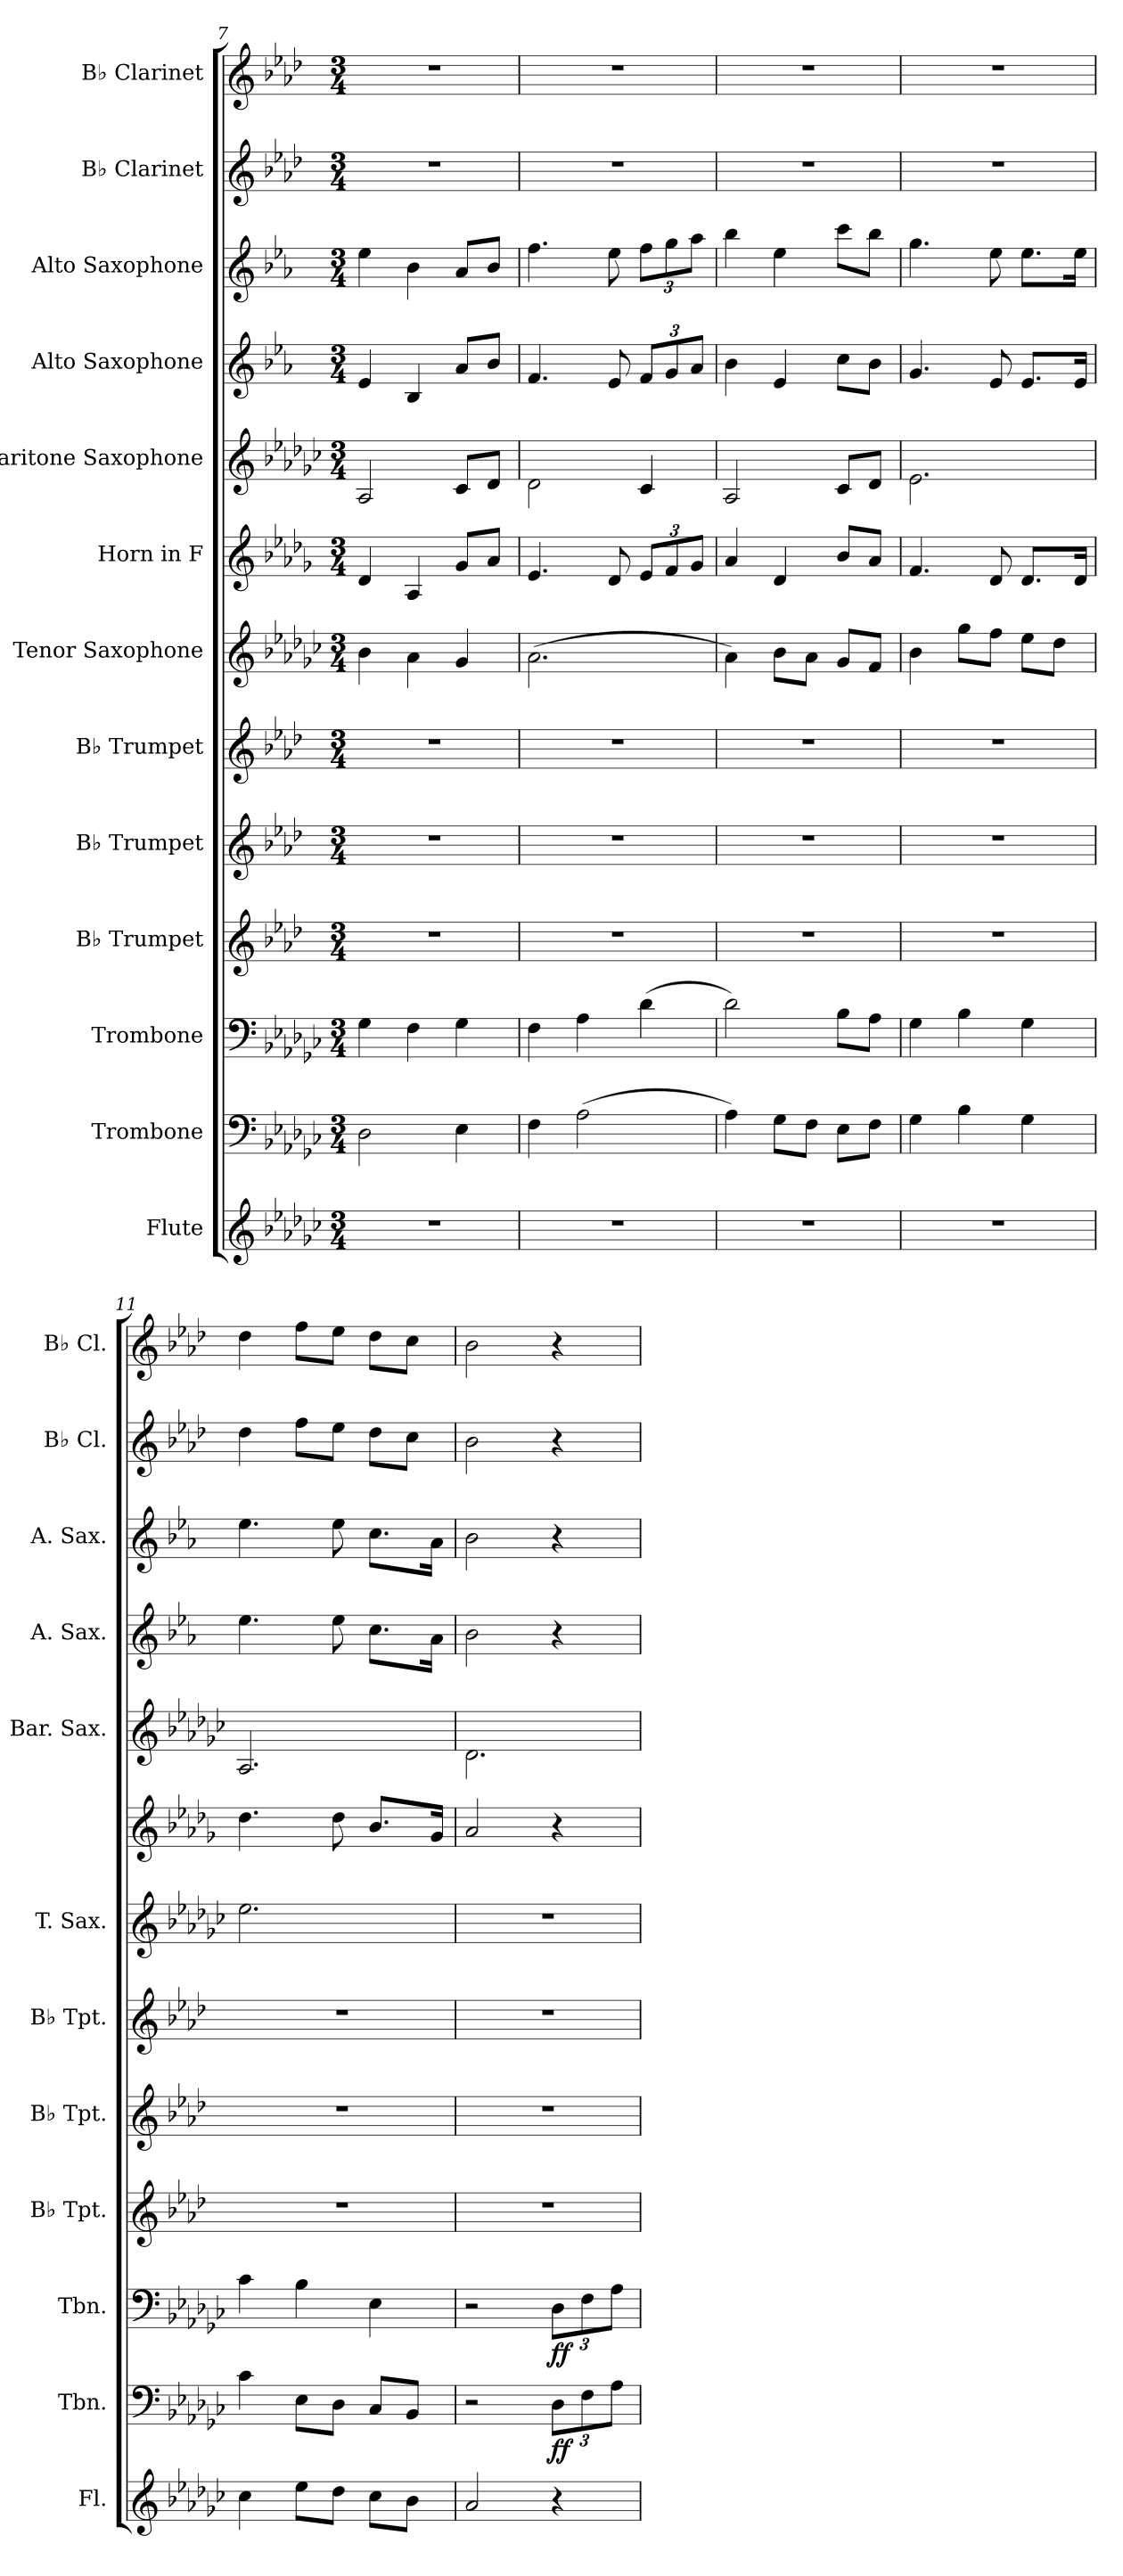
**kern	**kern	**dynam	**kern	**dynam	**kern	**kern	**kern	**kern	**kern	**kern	**kern	**kern	**kern	**kern
*part13	*part12	*part12	*part11	*part11	*part10	*part9	*part8	*part7	*part6	*part5	*part4	*part3	*part2	*part1
*staff13	*staff12	*staff12	*staff11	*staff11	*staff10	*staff9	*staff8	*staff7	*staff6	*staff5	*staff4	*staff3	*staff2	*staff1
*I"Flute	*I"Trombone	*	*I"Trombone	*	*I"B♭ Trumpet	*I"B♭ Trumpet	*I"B♭ Trumpet	*I"Tenor Saxophone	*I"Horn in F	*I"Baritone Saxophone	*I"Alto Saxophone	*I"Alto Saxophone	*I"B♭ Clarinet	*I"B♭ Clarinet
*I'Fl.	*I'Tbn.	*	*I'Tbn.	*	*I'B♭ Tpt.	*I'B♭ Tpt.	*I'B♭ Tpt.	*I'T. Sax.	*	*I'Bar. Sax.	*I'A. Sax.	*I'A. Sax.	*I'B♭ Cl.	*I'B♭ Cl.
*clefG2	*clefF4	*	*clefF4	*	*clefG2	*clefG2	*clefG2	*clefG2	*clefG2	*clefG2	*clefG2	*clefG2	*clefG2	*clefG2
*	*	*	*	*	*ITrd1c2	*ITrd1c2	*ITrd1c2	*ITrd8c14	*ITrd4c7	*ITrd12c21	*ITrd5c9	*ITrd5c9	*ITrd1c2	*ITrd1c2
*k[b-e-a-d-g-c-]	*k[b-e-a-d-g-c-]	*	*k[b-e-a-d-g-c-]	*	*k[b-e-a-d-g-c-]	*k[b-e-a-d-g-c-]	*k[b-e-a-d-g-c-]	*k[b-e-a-d-g-c-]	*k[b-e-a-d-g-c-]	*k[b-e-a-d-g-c-]	*k[b-e-a-d-g-c-]	*k[b-e-a-d-g-c-]	*k[b-e-a-d-g-c-]	*k[b-e-a-d-g-c-]
*M3/4	*M3/4	*	*M3/4	*	*M3/4	*M3/4	*M3/4	*M3/4	*M3/4	*M3/4	*M3/4	*M3/4	*M3/4	*M3/4
=7	=7	=7	=7	=7	=7	=7	=7	=7	=7	=7	=7	=7	=7	=7
2.r	2D-\	.	4G-\	.	2.r	2.r	2.r	4B-\	4G-/	2AA-/	4G-/	4g-\	2.r	2.r
.	.	.	4F\	.	.	.	.	4A-\	4D-/	.	4D-/	4d-\	.	.
.	4E-\	.	4G-\	.	.	.	.	4G-/	8c-/L	8C-/L	8c-/L	8c-/L	.	.
.	.	.	.	.	.	.	.	.	8d-/J	8D-/J	8d-/J	8d-/J	.	.
=8	=8	=8	=8	=8	=8	=8	=8	=8	=8	=8	=8	=8	=8	=8
2.r	4F\	.	4F\	.	2.r	2.r	2.r	(2.A-\	4.A-/	2D-\	4.A-/	4.a-\	2.r	2.r
.	(2A-\	.	4A-\	.	.	.	.	.	.	.	.	.	.	.
.	.	.	.	.	.	.	.	.	8G-/	.	8G-/	8g-\	.	.
*	*	*	*	*	*	*	*	*	*Xbrackettup	*	*Xbrackettup	*Xbrackettup	*	*
.	.	.	(4d-\	.	.	.	.	.	12A-/L	4C-/	12A-/L	12a-\L	.	.
.	.	.	.	.	.	.	.	.	12B-/	.	12B-/	12b-\	.	.
.	.	.	.	.	.	.	.	.	12c-/J	.	12c-/J	12cc-\J	.	.
=9	=9	=9	=9	=9	=9	=9	=9	=9	=9	=9	=9	=9	=9	=9
2.r	4A-\)	.	2d-\)	.	2.r	2.r	2.r	4A-\)	4d-/	2AA-/	4d-\	4dd-\	2.r	2.r
.	8G-\L	.	.	.	.	.	.	8B-\L	4G-/	.	4G-/	4g-\	.	.
.	8F\J	.	.	.	.	.	.	8A-\J	.	.	.	.	.	.
.	8E-\L	.	8B-\L	.	.	.	.	8G-/L	8e-/L	8C-/L	8e-\L	8ee-\L	.	.
.	8F\J	.	8A-\J	.	.	.	.	8F/J	8d-/J	8D-/J	8d-\J	8dd-\J	.	.
=10	=10	=10	=10	=10	=10	=10	=10	=10	=10	=10	=10	=10	=10	=10
2.r	4G-\	.	4G-\	.	2.r	2.r	2.r	4B-\	4.B-/	2.E-\	4.B-/	4.b-\	2.r	2.r
.	4B-\	.	4B-\	.	.	.	.	8g-\L	.	.	.	.	.	.
.	.	.	.	.	.	.	.	8f\J	8G-/	.	8G-/	8g-\	.	.
.	4G-\	.	4G-\	.	.	.	.	8e-\L	8.G-/L	.	8.G-/L	8.g-\L	.	.
.	.	.	.	.	.	.	.	8d-\J	.	.	.	.	.	.
.	.	.	.	.	.	.	.	.	16G-/Jk	.	16G-/Jk	16g-\Jk	.	.
=11	=11	=11	=11	=11	=11	=11	=11	=11	=11	=11	=11	=11	=11	=11
4cc-\	4c-\	.	4c-\	.	2.r	2.r	2.r	2.e-\	4.g-\	2.AA-/	4.g-\	4.g-\	4cc-\	4cc-\
8ee-\L	8E-\L	.	4B-\	.	.	.	.	.	.	.	.	.	8ee-\L	8ee-\L
8dd-\J	8D-\J	.	.	.	.	.	.	.	8g-\	.	8g-\	8g-\	8dd-\J	8dd-\J
8cc-\L	8C-/L	.	4E-\	.	.	.	.	.	8.e-/L	.	8.e-\L	8.e-\L	8cc-\L	8cc-\L
8b-\J	8BB-/J	.	.	.	.	.	.	.	.	.	.	.	8b-\J	8b-\J
.	.	.	.	.	.	.	.	.	16c-/Jk	.	16c-\Jk	16c-\Jk	.	.
!!LO:PB:g=z
=12	=12	=12	=12	=12	=12	=12	=12	=12	=12	=12	=12	=12	=12	=12
2a-/	2r	.	2r	.	2.r	2.r	2.r	2.r	2d-/	2.D-\	2d-\	2d-\	2a-\	2a-\
*	*Xbrackettup	*	*Xbrackettup	*	*	*	*	*	*	*	*	*	*	*
!	!	!LO:DY:b	!	!LO:DY:b	!	!	!	!	!	!	!	!	!	!
4r	12D-\L	ff	12D-\L	ff	.	.	.	.	4r	.	4r	4r	4r	4r
.	12F\	.	12F\	.	.	.	.	.	.	.	.	.	.	.
.	12A-\J	.	12A-\J	.	.	.	.	.	.	.	.	.	.	.
=	=	=	=	=	=	=	=	=	=	=	=	=	=	=
*-	*-	*-	*-	*-	*-	*-	*-	*-	*-	*-	*-	*-	*-	*-
